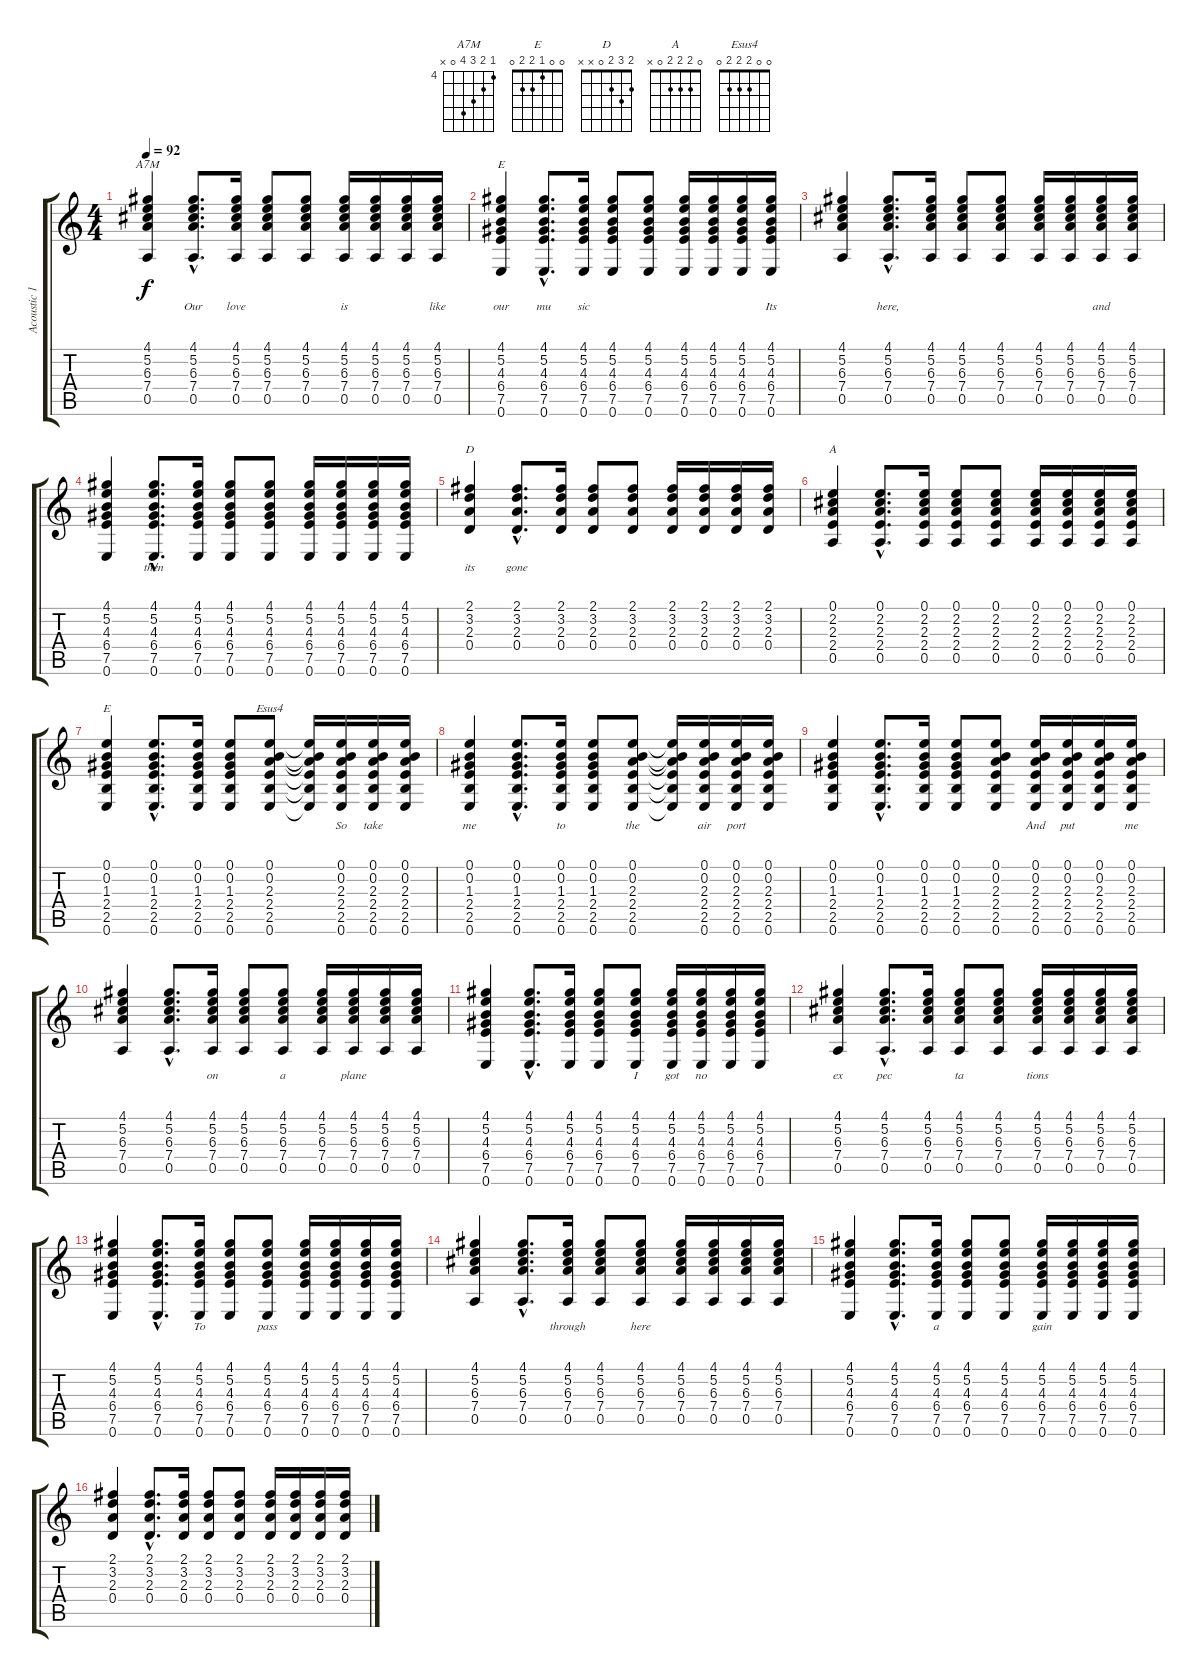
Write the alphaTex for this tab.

\track ("Acoustic 12 string" "Acoustic 1") {instrument acousticguitarsteel}
\staff {score tabs}
\tuning (E4 B3 G3 D3 A2 E2) {hide}
\chord ("A7M" 4 5 6 7 0 x) {firstfret 4}
\chord ("E" 4 5 4 6 7 0) {firstfret 4 barre 4}
\chord ("D" 2 3 2 0 x x)
\chord ("A" 0 2 2 2 0 x)
\chord ("E" 0 0 1 2 2 0)
\chord ("Esus4" 0 0 2 2 2 0)
\ts (4 4)
\tempo 92
\clef g2
\ks c
(4.1 5.2 6.3 7.4 0.5).4{ch "A7M" lyrics (0 "") lyrics (1 "") lyrics (2 "") lyrics (3 "") lyrics (4 "") dy f} (4.1{hac} 5.2{hac} 6.3{hac} 7.4{hac} 0.5{hac}).8{d lyrics (0 "Our") lyrics (1 "") lyrics (2 "") lyrics (3 "") lyrics (4 "")} (4.1 5.2 6.3 7.4 0.5).16{lyrics (0 "love") lyrics (1 "") lyrics (2 "") lyrics (3 "") lyrics (4 "")} (4.1 5.2 6.3 7.4 0.5).8{lyrics (0 "") lyrics (1 "") lyrics (2 "") lyrics (3 "") lyrics (4 "")} (4.1 5.2 6.3 7.4 0.5).8{lyrics (0 "") lyrics (1 "") lyrics (2 "") lyrics (3 "") lyrics (4 "")} (4.1 5.2 6.3 7.4 0.5).16{lyrics (0 "is") lyrics (1 "") lyrics (2 "") lyrics (3 "") lyrics (4 "")} (4.1 5.2 6.3 7.4 0.5).16{lyrics (0 "") lyrics (1 "") lyrics (2 "") lyrics (3 "") lyrics (4 "")} (4.1 5.2 6.3 7.4 0.5).16{lyrics (0 "") lyrics (1 "") lyrics (2 "") lyrics (3 "") lyrics (4 "")} (4.1 5.2 6.3 7.4 0.5).16{lyrics (0 "like") lyrics (1 "") lyrics (2 "") lyrics (3 "") lyrics (4 "")} |
(4.1 5.2 4.3 6.4 7.5 0.6).4{ch "E" lyrics (0 "our") lyrics (1 "") lyrics (2 "") lyrics (3 "") lyrics (4 "")} (4.1{hac} 5.2{hac} 4.3{hac} 6.4{hac} 7.5{hac} 0.6{hac}).8{d lyrics (0 "mu") lyrics (1 "") lyrics (2 "") lyrics (3 "") lyrics (4 "")} (4.1 5.2 4.3 6.4 7.5 0.6).16{lyrics (0 "sic") lyrics (1 "") lyrics (2 "") lyrics (3 "") lyrics (4 "")} (4.1 5.2 4.3 6.4 7.5 0.6).8{lyrics (0 "") lyrics (1 "") lyrics (2 "") lyrics (3 "") lyrics (4 "")} (4.1 5.2 4.3 6.4 7.5 0.6).8{lyrics (0 "") lyrics (1 "") lyrics (2 "") lyrics (3 "") lyrics (4 "")} (4.1 5.2 4.3 6.4 7.5 0.6).16{lyrics (0 "") lyrics (1 "") lyrics (2 "") lyrics (3 "") lyrics (4 "")} (4.1 5.2 4.3 6.4 7.5 0.6).16{lyrics (0 "") lyrics (1 "") lyrics (2 "") lyrics (3 "") lyrics (4 "")} (4.1 5.2 4.3 6.4 7.5 0.6).16{lyrics (0 "") lyrics (1 "") lyrics (2 "") lyrics (3 "") lyrics (4 "")} (4.1 5.2 4.3 6.4 7.5 0.6).16{lyrics (0 "Its") lyrics (1 "") lyrics (2 "") lyrics (3 "") lyrics (4 "")} |
(4.1 5.2 6.3 7.4 0.5).4{lyrics (0 "") lyrics (1 "") lyrics (2 "") lyrics (3 "") lyrics (4 "")} (4.1{hac} 5.2{hac} 6.3{hac} 7.4{hac} 0.5{hac}).8{d lyrics (0 "here,") lyrics (1 "") lyrics (2 "") lyrics (3 "") lyrics (4 "")} (4.1 5.2 6.3 7.4 0.5).16{lyrics (0 "") lyrics (1 "") lyrics (2 "") lyrics (3 "") lyrics (4 "")} (4.1 5.2 6.3 7.4 0.5).8{lyrics (0 "") lyrics (1 "") lyrics (2 "") lyrics (3 "") lyrics (4 "")} (4.1 5.2 6.3 7.4 0.5).8{lyrics (0 "") lyrics (1 "") lyrics (2 "") lyrics (3 "") lyrics (4 "")} (4.1 5.2 6.3 7.4 0.5).16{lyrics (0 "") lyrics (1 "") lyrics (2 "") lyrics (3 "") lyrics (4 "")} (4.1 5.2 6.3 7.4 0.5).16{lyrics (0 "") lyrics (1 "") lyrics (2 "") lyrics (3 "") lyrics (4 "")} (4.1 5.2 6.3 7.4 0.5).16{lyrics (0 "and") lyrics (1 "") lyrics (2 "") lyrics (3 "") lyrics (4 "")} (4.1 5.2 6.3 7.4 0.5).16{lyrics (0 "") lyrics (1 "") lyrics (2 "") lyrics (3 "") lyrics (4 "")} |
(4.1 5.2 4.3 6.4 7.5 0.6).4{lyrics (0 "") lyrics (1 "") lyrics (2 "") lyrics (3 "") lyrics (4 "")} (4.1{hac} 5.2{hac} 4.3{hac} 6.4{hac} 7.5{hac} 0.6{hac}).8{d lyrics (0 "then") lyrics (1 "") lyrics (2 "") lyrics (3 "") lyrics (4 "")} (4.1 5.2 4.3 6.4 7.5 0.6).16{lyrics (0 "") lyrics (1 "") lyrics (2 "") lyrics (3 "") lyrics (4 "")} (4.1 5.2 4.3 6.4 7.5 0.6).8{lyrics (0 "") lyrics (1 "") lyrics (2 "") lyrics (3 "") lyrics (4 "")} (4.1 5.2 4.3 6.4 7.5 0.6).8{lyrics (0 "") lyrics (1 "") lyrics (2 "") lyrics (3 "") lyrics (4 "")} (4.1 5.2 4.3 6.4 7.5 0.6).16{lyrics (0 "") lyrics (1 "") lyrics (2 "") lyrics (3 "") lyrics (4 "")} (4.1 5.2 4.3 6.4 7.5 0.6).16{lyrics (0 "") lyrics (1 "") lyrics (2 "") lyrics (3 "") lyrics (4 "")} (4.1 5.2 4.3 6.4 7.5 0.6).16{lyrics (0 "") lyrics (1 "") lyrics (2 "") lyrics (3 "") lyrics (4 "")} (4.1 5.2 4.3 6.4 7.5 0.6).16{lyrics (0 "") lyrics (1 "") lyrics (2 "") lyrics (3 "") lyrics (4 "")} |
(2.1 3.2 2.3 0.4).4{ch "D" lyrics (0 "its") lyrics (1 "") lyrics (2 "") lyrics (3 "") lyrics (4 "")} (2.1{hac} 3.2{hac} 2.3{hac} 0.4{hac}).8{d lyrics (0 "gone") lyrics (1 "") lyrics (2 "") lyrics (3 "") lyrics (4 "")} (2.1 3.2 2.3 0.4).16{lyrics (0 "") lyrics (1 "") lyrics (2 "") lyrics (3 "") lyrics (4 "")} (2.1 3.2 2.3 0.4).8{lyrics (0 "") lyrics (1 "") lyrics (2 "") lyrics (3 "") lyrics (4 "")} (2.1 3.2 2.3 0.4).8{lyrics (0 "") lyrics (1 "") lyrics (2 "") lyrics (3 "") lyrics (4 "")} (2.1 3.2 2.3 0.4).16{lyrics (0 "") lyrics (1 "") lyrics (2 "") lyrics (3 "") lyrics (4 "")} (2.1 3.2 2.3 0.4).16{lyrics (0 "") lyrics (1 "") lyrics (2 "") lyrics (3 "") lyrics (4 "")} (2.1 3.2 2.3 0.4).16{lyrics (0 "") lyrics (1 "") lyrics (2 "") lyrics (3 "") lyrics (4 "")} (2.1 3.2 2.3 0.4).16{lyrics (0 "") lyrics (1 "") lyrics (2 "") lyrics (3 "") lyrics (4 "")} |
(0.1 2.2 2.3 2.4 0.5).4{ch "A" lyrics (0 "") lyrics (1 "") lyrics (2 "") lyrics (3 "") lyrics (4 "")} (0.1{hac} 2.2{hac} 2.3{hac} 2.4{hac} 0.5{hac}).8{d lyrics (0 "") lyrics (1 "") lyrics (2 "") lyrics (3 "") lyrics (4 "")} (0.1 2.2 2.3 2.4 0.5).16{lyrics (0 "") lyrics (1 "") lyrics (2 "") lyrics (3 "") lyrics (4 "")} (0.1 2.2 2.3 2.4 0.5).8{lyrics (0 "") lyrics (1 "") lyrics (2 "") lyrics (3 "") lyrics (4 "")} (0.1 2.2 2.3 2.4 0.5).8{lyrics (0 "") lyrics (1 "") lyrics (2 "") lyrics (3 "") lyrics (4 "")} (0.1 2.2 2.3 2.4 0.5).16{lyrics (0 "") lyrics (1 "") lyrics (2 "") lyrics (3 "") lyrics (4 "")} (0.1 2.2 2.3 2.4 0.5).16{lyrics (0 "") lyrics (1 "") lyrics (2 "") lyrics (3 "") lyrics (4 "")} (0.1 2.2 2.3 2.4 0.5).16{lyrics (0 "") lyrics (1 "") lyrics (2 "") lyrics (3 "") lyrics (4 "")} (0.1 2.2 2.3 2.4 0.5).16{lyrics (0 "") lyrics (1 "") lyrics (2 "") lyrics (3 "") lyrics (4 "")} |
(0.1 0.2 1.3 2.4 2.5 0.6).4{ch "E" lyrics (0 "") lyrics (1 "") lyrics (2 "") lyrics (3 "") lyrics (4 "")} (0.1{hac} 0.2{hac} 1.3{hac} 2.4{hac} 2.5{hac} 0.6{hac}).8{d lyrics (0 "") lyrics (1 "") lyrics (2 "") lyrics (3 "") lyrics (4 "")} (0.1 0.2 1.3 2.4 2.5 0.6).16{lyrics (0 "") lyrics (1 "") lyrics (2 "") lyrics (3 "") lyrics (4 "")} (0.1 0.2 1.3 2.4 2.5 0.6).8{lyrics (0 "") lyrics (1 "") lyrics (2 "") lyrics (3 "") lyrics (4 "")} (0.1 0.2 2.3 2.4 2.5 0.6).8{ch "Esus4" lyrics (0 "") lyrics (1 "") lyrics (2 "") lyrics (3 "") lyrics (4 "")} (0.1{t} 0.2{t} 2.3{t} 2.4{t} 2.5{t} 0.6{t}).16{lyrics (0 "") lyrics (1 "") lyrics (2 "") lyrics (3 "") lyrics (4 "")} (0.1 0.2 2.3 2.4 2.5 0.6).16{lyrics (0 "So") lyrics (1 "") lyrics (2 "") lyrics (3 "") lyrics (4 "")} (0.1 0.2 2.3 2.4 2.5 0.6).16{lyrics (0 "take") lyrics (1 "") lyrics (2 "") lyrics (3 "") lyrics (4 "")} (0.1 0.2 2.3 2.4 2.5 0.6).16{lyrics (0 "") lyrics (1 "") lyrics (2 "") lyrics (3 "") lyrics (4 "")} |
(0.1 0.2 1.3 2.4 2.5 0.6).4{lyrics (0 "me") lyrics (1 "") lyrics (2 "") lyrics (3 "") lyrics (4 "")} (0.1{hac} 0.2{hac} 1.3{hac} 2.4{hac} 2.5{hac} 0.6{hac}).8{d lyrics (0 "") lyrics (1 "") lyrics (2 "") lyrics (3 "") lyrics (4 "")} (0.1 0.2 1.3 2.4 2.5 0.6).16{lyrics (0 "to") lyrics (1 "") lyrics (2 "") lyrics (3 "") lyrics (4 "")} (0.1 0.2 1.3 2.4 2.5 0.6).8{lyrics (0 "") lyrics (1 "") lyrics (2 "") lyrics (3 "") lyrics (4 "")} (0.1 0.2 2.3 2.4 2.5 0.6).8{lyrics (0 "the") lyrics (1 "") lyrics (2 "") lyrics (3 "") lyrics (4 "")} (0.1{t} 0.2{t} 2.3{t} 2.4{t} 2.5{t} 0.6{t}).16{lyrics (0 "") lyrics (1 "") lyrics (2 "") lyrics (3 "") lyrics (4 "")} (0.1 0.2 2.3 2.4 2.5 0.6).16{lyrics (0 "air") lyrics (1 "") lyrics (2 "") lyrics (3 "") lyrics (4 "")} (0.1 0.2 2.3 2.4 2.5 0.6).16{lyrics (0 "port") lyrics (1 "") lyrics (2 "") lyrics (3 "") lyrics (4 "")} (0.1 0.2 2.3 2.4 2.5 0.6).16{lyrics (0 "") lyrics (1 "") lyrics (2 "") lyrics (3 "") lyrics (4 "")} |
(0.1 0.2 1.3 2.4 2.5 0.6).4{lyrics (0 "") lyrics (1 "") lyrics (2 "") lyrics (3 "") lyrics (4 "")} (0.1{hac} 0.2{hac} 1.3{hac} 2.4{hac} 2.5{hac} 0.6{hac}).8{d lyrics (0 "") lyrics (1 "") lyrics (2 "") lyrics (3 "") lyrics (4 "")} (0.1 0.2 1.3 2.4 2.5 0.6).16{lyrics (0 "") lyrics (1 "") lyrics (2 "") lyrics (3 "") lyrics (4 "")} (0.1 0.2 1.3 2.4 2.5 0.6).8{lyrics (0 "") lyrics (1 "") lyrics (2 "") lyrics (3 "") lyrics (4 "")} (0.1 0.2 2.3 2.4 2.5 0.6).8{lyrics (0 "") lyrics (1 "") lyrics (2 "") lyrics (3 "") lyrics (4 "")} (0.1 0.2 2.3 2.4 2.5 0.6).16{lyrics (0 "And") lyrics (1 "") lyrics (2 "") lyrics (3 "") lyrics (4 "")} (0.1 0.2 2.3 2.4 2.5 0.6).16{lyrics (0 "put") lyrics (1 "") lyrics (2 "") lyrics (3 "") lyrics (4 "")} (0.1 0.2 2.3 2.4 2.5 0.6).16{lyrics (0 "") lyrics (1 "") lyrics (2 "") lyrics (3 "") lyrics (4 "")} (0.1 0.2 2.3 2.4 2.5 0.6).16{lyrics (0 "me") lyrics (1 "") lyrics (2 "") lyrics (3 "") lyrics (4 "")} |
(4.1 5.2 6.3 7.4 0.5).4{lyrics (0 "") lyrics (1 "") lyrics (2 "") lyrics (3 "") lyrics (4 "")} (4.1{hac} 5.2{hac} 6.3{hac} 7.4{hac} 0.5{hac}).8{d lyrics (0 "") lyrics (1 "") lyrics (2 "") lyrics (3 "") lyrics (4 "")} (4.1 5.2 6.3 7.4 0.5).16{lyrics (0 "on") lyrics (1 "") lyrics (2 "") lyrics (3 "") lyrics (4 "")} (4.1 5.2 6.3 7.4 0.5).8{lyrics (0 "") lyrics (1 "") lyrics (2 "") lyrics (3 "") lyrics (4 "")} (4.1 5.2 6.3 7.4 0.5).8{lyrics (0 "a") lyrics (1 "") lyrics (2 "") lyrics (3 "") lyrics (4 "")} (4.1 5.2 6.3 7.4 0.5).16{lyrics (0 "") lyrics (1 "") lyrics (2 "") lyrics (3 "") lyrics (4 "")} (4.1 5.2 6.3 7.4 0.5).16{lyrics (0 "plane") lyrics (1 "") lyrics (2 "") lyrics (3 "") lyrics (4 "")} (4.1 5.2 6.3 7.4 0.5).16{lyrics (0 "") lyrics (1 "") lyrics (2 "") lyrics (3 "") lyrics (4 "")} (4.1 5.2 6.3 7.4 0.5).16{lyrics (0 "") lyrics (1 "") lyrics (2 "") lyrics (3 "") lyrics (4 "")} |
(4.1 5.2 4.3 6.4 7.5 0.6).4{lyrics (0 "") lyrics (1 "") lyrics (2 "") lyrics (3 "") lyrics (4 "")} (4.1{hac} 5.2{hac} 4.3{hac} 6.4{hac} 7.5{hac} 0.6{hac}).8{d lyrics (0 "") lyrics (1 "") lyrics (2 "") lyrics (3 "") lyrics (4 "")} (4.1 5.2 4.3 6.4 7.5 0.6).16{lyrics (0 "") lyrics (1 "") lyrics (2 "") lyrics (3 "") lyrics (4 "")} (4.1 5.2 4.3 6.4 7.5 0.6).8{lyrics (0 "") lyrics (1 "") lyrics (2 "") lyrics (3 "") lyrics (4 "")} (4.1 5.2 4.3 6.4 7.5 0.6).8{lyrics (0 "I") lyrics (1 "") lyrics (2 "") lyrics (3 "") lyrics (4 "")} (4.1 5.2 4.3 6.4 7.5 0.6).16{lyrics (0 "got") lyrics (1 "") lyrics (2 "") lyrics (3 "") lyrics (4 "")} (4.1 5.2 4.3 6.4 7.5 0.6).16{lyrics (0 "no") lyrics (1 "") lyrics (2 "") lyrics (3 "") lyrics (4 "")} (4.1 5.2 4.3 6.4 7.5 0.6).16{lyrics (0 "") lyrics (1 "") lyrics (2 "") lyrics (3 "") lyrics (4 "")} (4.1 5.2 4.3 6.4 7.5 0.6).16{lyrics (0 "") lyrics (1 "") lyrics (2 "") lyrics (3 "") lyrics (4 "")} |
(4.1 5.2 6.3 7.4 0.5).4{lyrics (0 "ex") lyrics (1 "") lyrics (2 "") lyrics (3 "") lyrics (4 "")} (4.1{hac} 5.2{hac} 6.3{hac} 7.4{hac} 0.5{hac}).8{d lyrics (0 "pec") lyrics (1 "") lyrics (2 "") lyrics (3 "") lyrics (4 "")} (4.1 5.2 6.3 7.4 0.5).16{lyrics (0 "") lyrics (1 "") lyrics (2 "") lyrics (3 "") lyrics (4 "")} (4.1 5.2 6.3 7.4 0.5).8{lyrics (0 "ta") lyrics (1 "") lyrics (2 "") lyrics (3 "") lyrics (4 "")} (4.1 5.2 6.3 7.4 0.5).8{lyrics (0 "") lyrics (1 "") lyrics (2 "") lyrics (3 "") lyrics (4 "")} (4.1 5.2 6.3 7.4 0.5).16{lyrics (0 "tions") lyrics (1 "") lyrics (2 "") lyrics (3 "") lyrics (4 "")} (4.1 5.2 6.3 7.4 0.5).16{lyrics (0 "") lyrics (1 "") lyrics (2 "") lyrics (3 "") lyrics (4 "")} (4.1 5.2 6.3 7.4 0.5).16{lyrics (0 "") lyrics (1 "") lyrics (2 "") lyrics (3 "") lyrics (4 "")} (4.1 5.2 6.3 7.4 0.5).16{lyrics (0 "") lyrics (1 "") lyrics (2 "") lyrics (3 "") lyrics (4 "")} |
(4.1 5.2 4.3 6.4 7.5 0.6).4{lyrics (0 "") lyrics (1 "") lyrics (2 "") lyrics (3 "") lyrics (4 "")} (4.1{hac} 5.2{hac} 4.3{hac} 6.4{hac} 7.5{hac} 0.6{hac}).8{d lyrics (0 "") lyrics (1 "") lyrics (2 "") lyrics (3 "") lyrics (4 "")} (4.1 5.2 4.3 6.4 7.5 0.6).16{lyrics (0 "To") lyrics (1 "") lyrics (2 "") lyrics (3 "") lyrics (4 "")} (4.1 5.2 4.3 6.4 7.5 0.6).8{lyrics (0 "") lyrics (1 "") lyrics (2 "") lyrics (3 "") lyrics (4 "")} (4.1 5.2 4.3 6.4 7.5 0.6).8{lyrics (0 "pass") lyrics (1 "") lyrics (2 "") lyrics (3 "") lyrics (4 "")} (4.1 5.2 4.3 6.4 7.5 0.6).16{lyrics (0 "") lyrics (1 "") lyrics (2 "") lyrics (3 "") lyrics (4 "")} (4.1 5.2 4.3 6.4 7.5 0.6).16{lyrics (0 "") lyrics (1 "") lyrics (2 "") lyrics (3 "") lyrics (4 "")} (4.1 5.2 4.3 6.4 7.5 0.6).16{lyrics (0 "") lyrics (1 "") lyrics (2 "") lyrics (3 "") lyrics (4 "")} (4.1 5.2 4.3 6.4 7.5 0.6).16{lyrics (0 "") lyrics (1 "") lyrics (2 "") lyrics (3 "") lyrics (4 "")} |
(4.1 5.2 6.3 7.4 0.5).4{lyrics (0 "") lyrics (1 "") lyrics (2 "") lyrics (3 "") lyrics (4 "")} (4.1{hac} 5.2{hac} 6.3{hac} 7.4{hac} 0.5{hac}).8{d lyrics (0 "") lyrics (1 "") lyrics (2 "") lyrics (3 "") lyrics (4 "")} (4.1 5.2 6.3 7.4 0.5).16{lyrics (0 "through") lyrics (1 "") lyrics (2 "") lyrics (3 "") lyrics (4 "")} (4.1 5.2 6.3 7.4 0.5).8{lyrics (0 "") lyrics (1 "") lyrics (2 "") lyrics (3 "") lyrics (4 "")} (4.1 5.2 6.3 7.4 0.5).8{lyrics (0 "here") lyrics (1 "") lyrics (2 "") lyrics (3 "") lyrics (4 "")} (4.1 5.2 6.3 7.4 0.5).16{lyrics (0 "") lyrics (1 "") lyrics (2 "") lyrics (3 "") lyrics (4 "")} (4.1 5.2 6.3 7.4 0.5).16{lyrics (0 "") lyrics (1 "") lyrics (2 "") lyrics (3 "") lyrics (4 "")} (4.1 5.2 6.3 7.4 0.5).16{lyrics (0 "") lyrics (1 "") lyrics (2 "") lyrics (3 "") lyrics (4 "")} (4.1 5.2 6.3 7.4 0.5).16{lyrics (0 "") lyrics (1 "") lyrics (2 "") lyrics (3 "") lyrics (4 "")} |
(4.1 5.2 4.3 6.4 7.5 0.6).4{lyrics (0 "") lyrics (1 "") lyrics (2 "") lyrics (3 "") lyrics (4 "")} (4.1{hac} 5.2{hac} 4.3{hac} 6.4{hac} 7.5{hac} 0.6{hac}).8{d lyrics (0 "") lyrics (1 "") lyrics (2 "") lyrics (3 "") lyrics (4 "")} (4.1 5.2 4.3 6.4 7.5 0.6).16{lyrics (0 "a") lyrics (1 "") lyrics (2 "") lyrics (3 "") lyrics (4 "")} (4.1 5.2 4.3 6.4 7.5 0.6).8{lyrics (0 "") lyrics (1 "") lyrics (2 "") lyrics (3 "") lyrics (4 "")} (4.1 5.2 4.3 6.4 7.5 0.6).8{lyrics (0 "") lyrics (1 "") lyrics (2 "") lyrics (3 "") lyrics (4 "")} (4.1 5.2 4.3 6.4 7.5 0.6).16{lyrics (0 "gain") lyrics (1 "") lyrics (2 "") lyrics (3 "") lyrics (4 "")} (4.1 5.2 4.3 6.4 7.5 0.6).16{lyrics (0 "") lyrics (1 "") lyrics (2 "") lyrics (3 "") lyrics (4 "")} (4.1 5.2 4.3 6.4 7.5 0.6).16{lyrics (0 "") lyrics (1 "") lyrics (2 "") lyrics (3 "") lyrics (4 "")} (4.1 5.2 4.3 6.4 7.5 0.6).16 |
(2.1 3.2 2.3 0.4).4 (2.1{hac} 3.2{hac} 2.3{hac} 0.4{hac}).8{d} (2.1 3.2 2.3 0.4).16 (2.1 3.2 2.3 0.4).8 (2.1 3.2 2.3 0.4).8 (2.1 3.2 2.3 0.4).16 (2.1 3.2 2.3 0.4).16 (2.1 3.2 2.3 0.4).16 (2.1 3.2 2.3 0.4).16
